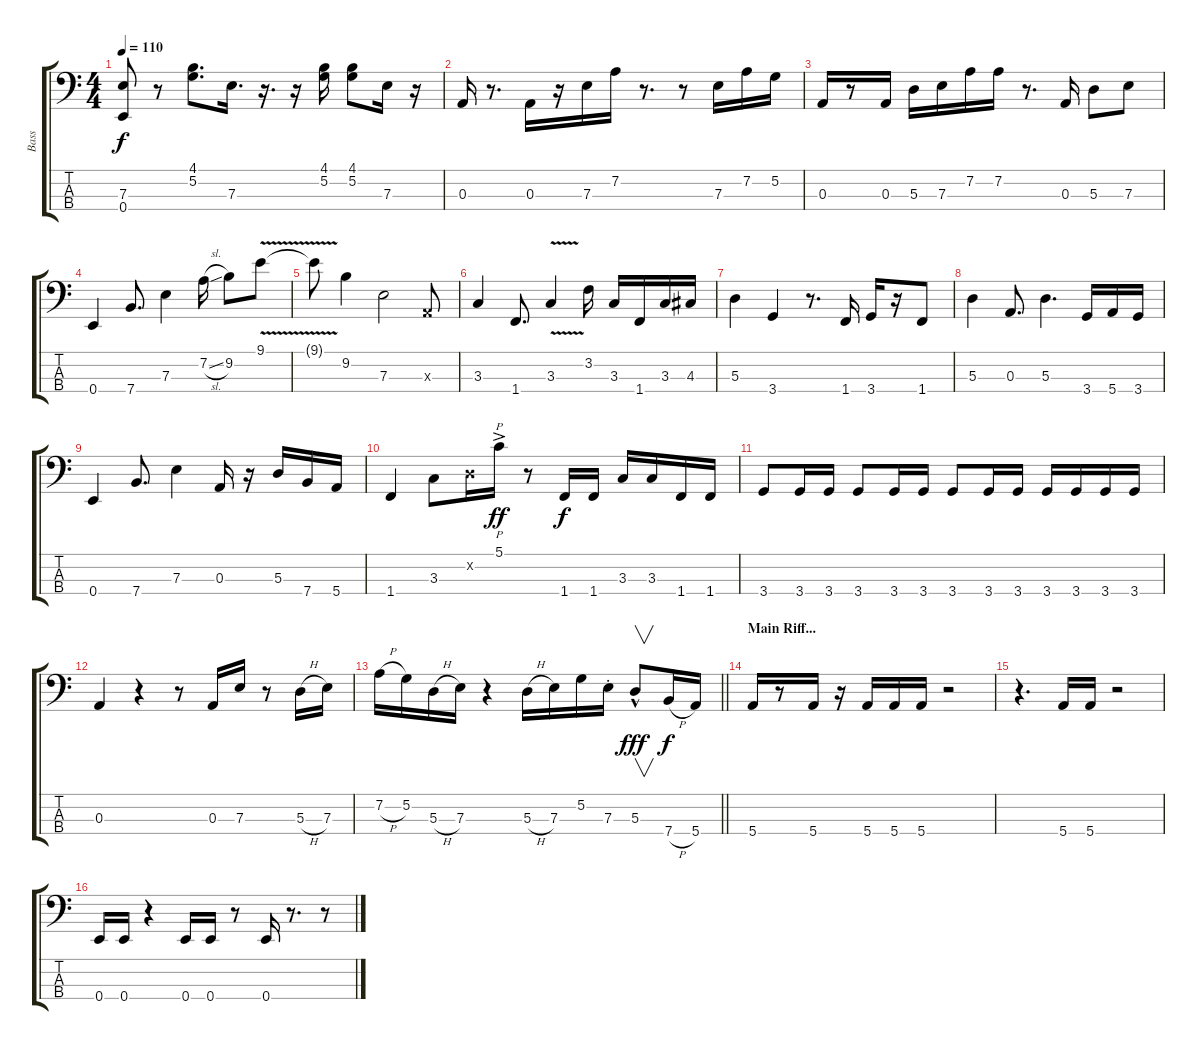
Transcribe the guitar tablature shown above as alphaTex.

\track ("Bass" "Bass") {instrument electricbassfinger}
\staff {score tabs}
\tuning (G2 D2 A1 E1) {hide}
\ts (4 4)
\tempo 110
\clef f4
\ks c
(7.3 0.4{t}).8{dy f} r.8 (4.1 5.2).8{d} 7.3.16{d} r.16{d} r.16 (4.1 5.2).16 (4.1 5.2).8 7.3.16 r.16 |
0.3.16 r.8{d} 0.3.16 r.16 7.3.16 7.2.16 r.8{d} r.8 7.3.16 7.2.16 5.2.16 |
0.3.16 r.8 0.3.16 5.3.16 7.3.16 7.2.16 7.2.16 r.8{d} 0.3.16 5.3.8 7.3.8 |
0.4.4 7.4.8{d} 7.3.4 7.2{sl}.16 9.2.8 9.1{v}.8 |
9.1{t}.8 9.2.4 7.3.2 0.3{x}.8 |
3.3.4 1.4.8{d} 3.3{v}.4 3.2.16 3.3.16 1.4.16 3.3.16 4.3.16 |
5.3.4 3.4.4 r.8{d} 1.4.16 3.4.16 r.16 1.4.8 |
5.3.4 0.3.8{d} 5.3.4{d} 3.4.16 5.4.16 3.4.16 |
0.4.4 7.4.8{d} 7.3.4 0.3.16 r.16 5.3.16 7.4.16 5.4.16 |
1.4.4 3.3.8 0.2{x}.16 5.1{ac}.16{p dy ff} r.8 1.4.16{dy f} 1.4.16 3.3.16 3.3.16 1.4.16 1.4.16 |
3.4.8 3.4.16 3.4.16 3.4.8 3.4.16 3.4.16 3.4.8 3.4.16 3.4.16 3.4.16 3.4.16 3.4.16 3.4.16 |
0.3.4 r.4 r.8 0.3.16 7.3.16 r.8 5.3{h}.16 7.3.16 |
\barLineRight lightlight
7.2{h}.16 5.2.16 5.3{h}.16 7.3.16 r.4 5.3{h}.16 7.3.16 5.2.16 7.3{st}.16 5.3{hac}.8{v dy fff} 7.4{h}.16{dy f} 5.4.16 |
\section ("" "Main Riff...")
5.4.16 r.8 5.4.16 r.16 5.4.16 5.4.16 5.4.16 r.2 |
r.4{d} 5.4.16 5.4.16 r.2 |
0.4.16 0.4.16 r.4 0.4.16 0.4.16 r.8 0.4.16 r.8{d} r.8
